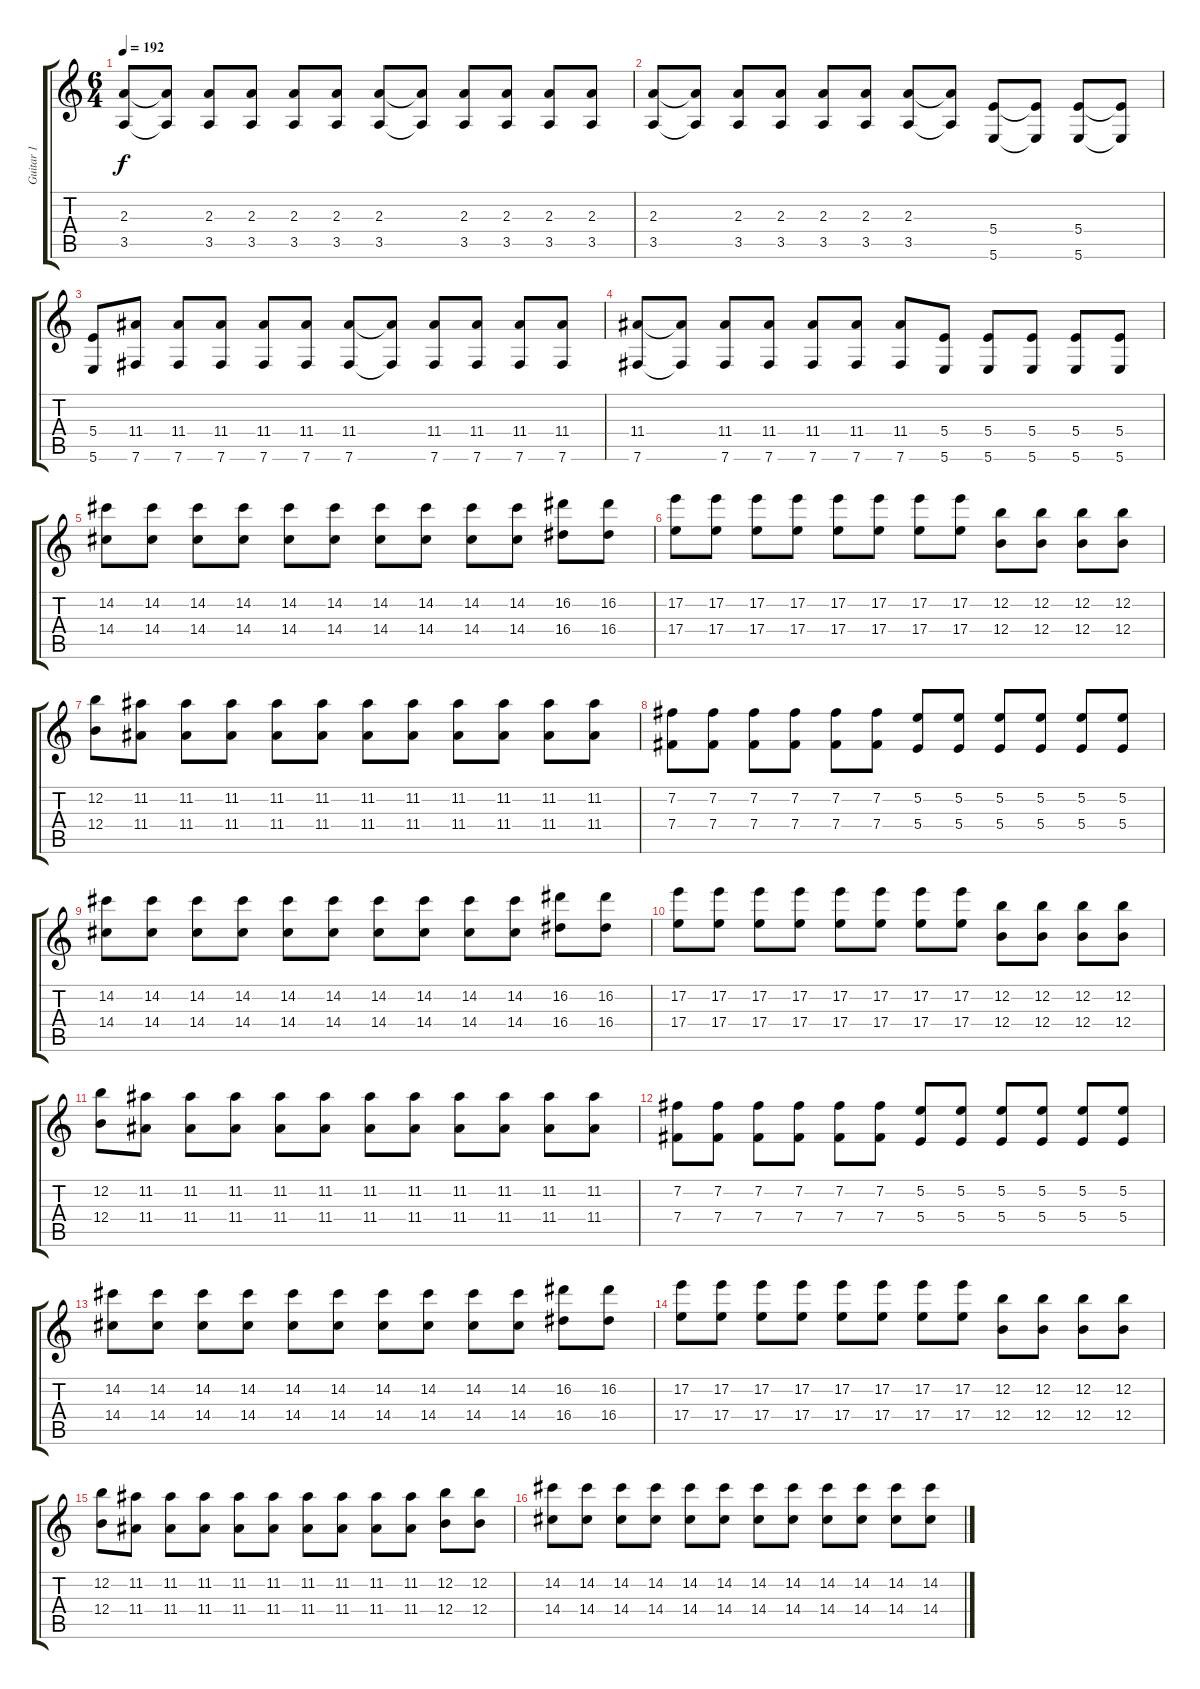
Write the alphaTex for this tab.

\track ("Guitar 1" "Guitar 1") {instrument distortionguitar}
\staff {score tabs}
\tuning (E4 B3 G3 B2 Gb2 B1) {hide}
\ts (6 4)
\tempo 192
\clef g2
\ks c
(2.3 3.5).8{dy f} (2.3{t} 3.5{t}).8 (2.3 3.5).8 (2.3 3.5).8 (2.3 3.5).8 (2.3 3.5).8 (2.3 3.5).8 (2.3{t} 3.5{t}).8 (2.3 3.5).8 (2.3 3.5).8 (2.3 3.5).8 (2.3 3.5).8 |
(2.3 3.5).8 (2.3{t} 3.5{t}).8 (2.3 3.5).8 (2.3 3.5).8 (2.3 3.5).8 (2.3 3.5).8 (2.3 3.5).8 (2.3{t} 3.5{t}).8 (5.4 5.6).8 (5.4{t} 5.6{t}).8 (5.4 5.6).8 (5.4{t} 5.6{t}).8 |
(5.4 5.6).8 (11.4 7.6).8 (11.4 7.6).8 (11.4 7.6).8 (11.4 7.6).8 (11.4 7.6).8 (11.4 7.6).8 (11.4{t} 7.6{t}).8 (11.4 7.6).8 (11.4 7.6).8 (11.4 7.6).8 (11.4 7.6).8 |
(11.4 7.6).8 (11.4{t} 7.6{t}).8 (11.4 7.6).8 (11.4 7.6).8 (11.4 7.6).8 (11.4 7.6).8 (11.4 7.6).8 (5.4 5.6).8 (5.4 5.6).8 (5.4 5.6).8 (5.4 5.6).8 (5.4 5.6).8 |
(14.2 14.4).8 (14.2 14.4).8 (14.2 14.4).8 (14.2 14.4).8 (14.2 14.4).8 (14.2 14.4).8 (14.2 14.4).8 (14.2 14.4).8 (14.2 14.4).8 (14.2 14.4).8 (16.2 16.4).8 (16.2 16.4).8 |
(17.2 17.4).8 (17.2 17.4).8 (17.2 17.4).8 (17.2 17.4).8 (17.2 17.4).8 (17.2 17.4).8 (17.2 17.4).8 (17.2 17.4).8 (12.2 12.4).8 (12.2 12.4).8 (12.2 12.4).8 (12.2 12.4).8 |
(12.2 12.4).8 (11.2 11.4).8 (11.2 11.4).8 (11.2 11.4).8 (11.2 11.4).8 (11.2 11.4).8 (11.2 11.4).8 (11.2 11.4).8 (11.2 11.4).8 (11.2 11.4).8 (11.2 11.4).8 (11.2 11.4).8 |
(7.2 7.4).8 (7.2 7.4).8 (7.2 7.4).8 (7.2 7.4).8 (7.2 7.4).8 (7.2 7.4).8 (5.2 5.4).8 (5.2 5.4).8 (5.2 5.4).8 (5.2 5.4).8 (5.2 5.4).8 (5.2 5.4).8 |
(14.2 14.4).8 (14.2 14.4).8 (14.2 14.4).8 (14.2 14.4).8 (14.2 14.4).8 (14.2 14.4).8 (14.2 14.4).8 (14.2 14.4).8 (14.2 14.4).8 (14.2 14.4).8 (16.2 16.4).8 (16.2 16.4).8 |
(17.2 17.4).8 (17.2 17.4).8 (17.2 17.4).8 (17.2 17.4).8 (17.2 17.4).8 (17.2 17.4).8 (17.2 17.4).8 (17.2 17.4).8 (12.2 12.4).8 (12.2 12.4).8 (12.2 12.4).8 (12.2 12.4).8 |
(12.2 12.4).8 (11.2 11.4).8 (11.2 11.4).8 (11.2 11.4).8 (11.2 11.4).8 (11.2 11.4).8 (11.2 11.4).8 (11.2 11.4).8 (11.2 11.4).8 (11.2 11.4).8 (11.2 11.4).8 (11.2 11.4).8 |
(7.2 7.4).8 (7.2 7.4).8 (7.2 7.4).8 (7.2 7.4).8 (7.2 7.4).8 (7.2 7.4).8 (5.2 5.4).8 (5.2 5.4).8 (5.2 5.4).8 (5.2 5.4).8 (5.2 5.4).8 (5.2 5.4).8 |
(14.2 14.4).8 (14.2 14.4).8 (14.2 14.4).8 (14.2 14.4).8 (14.2 14.4).8 (14.2 14.4).8 (14.2 14.4).8 (14.2 14.4).8 (14.2 14.4).8 (14.2 14.4).8 (16.2 16.4).8 (16.2 16.4).8 |
(17.2 17.4).8 (17.2 17.4).8 (17.2 17.4).8 (17.2 17.4).8 (17.2 17.4).8 (17.2 17.4).8 (17.2 17.4).8 (17.2 17.4).8 (12.2 12.4).8 (12.2 12.4).8 (12.2 12.4).8 (12.2 12.4).8 |
(12.2 12.4).8 (11.2 11.4).8 (11.2 11.4).8 (11.2 11.4).8 (11.2 11.4).8 (11.2 11.4).8 (11.2 11.4).8 (11.2 11.4).8 (11.2 11.4).8 (11.2 11.4).8 (12.2 12.4).8 (12.2 12.4).8 |
(14.2 14.4).8 (14.2 14.4).8 (14.2 14.4).8 (14.2 14.4).8 (14.2 14.4).8 (14.2 14.4).8 (14.2 14.4).8 (14.2 14.4).8 (14.2 14.4).8 (14.2 14.4).8 (14.2 14.4).8 (14.2 14.4).8
